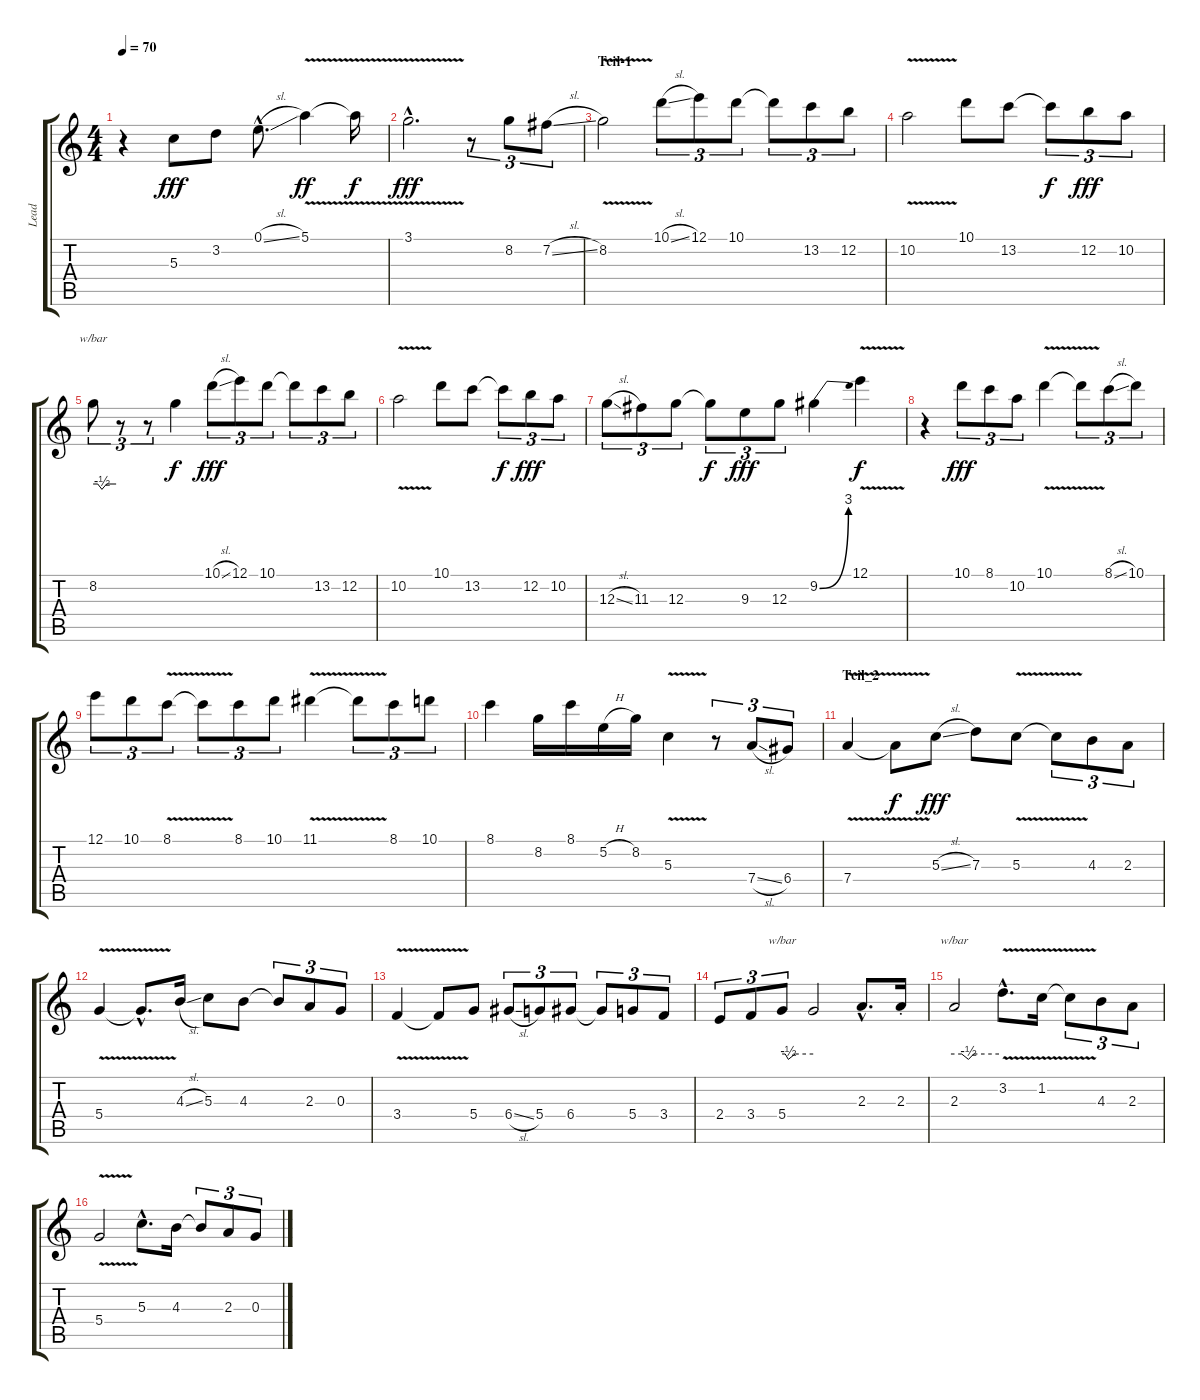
\track ("Lead" "Lead") {instrument acousticguitarnylon}
\staff {score tabs}
\tuning (E4 B3 G3 D3 A2 E2) {hide}
\ts (4 4)
\tempo 70
\clef g2
\ks c
r.4{dy fff instrument acousticguitarnylon} 5.3.8 3.2.8 0.1{sl hac}.8{d} 5.1{v}.4{dy ff} 5.1{t}.16{dy f} |
3.1{v hac}.2{d dy fff} r.8{tu (3 2)} 8.2.8{tu (3 2)} 7.2{sl}.8{tu (3 2)} |
\section ("" "Teil-1")
8.2{v}.2 10.1{sl}.8{tu (3 2)} 12.1.8{tu (3 2)} 10.1.8{tu (3 2)} 10.1{t}.8{tu (3 2)} 13.2.8{tu (3 2)} 12.2.8{tu (3 2)} |
10.2{v}.2 10.1.8 13.2.8 13.2{t}.8{tu (3 2) dy f} 12.2.8{tu (3 2) dy fff} 10.2.8{tu (3 2)} |
8.2.8{tu (3 2) tbe (custom default 0 0 12 0 23 -2 35 0 44 0 60 0)} r.8{tu (3 2)} r.8{tu (3 2)} 8.2{t}.4{dy f} 10.1{sl}.8{tu (3 2) dy fff} 12.1.8{tu (3 2)} 10.1.8{tu (3 2)} 10.1{t}.8{tu (3 2)} 13.2.8{tu (3 2)} 12.2.8{tu (3 2)} |
10.2{v}.2 10.1.8 13.2.8 13.2{t}.8{tu (3 2) dy f} 12.2.8{tu (3 2) dy fff} 10.2.8{tu (3 2)} |
12.3{sl}.8{tu (3 2)} 11.3.8{tu (3 2)} 12.3.8{tu (3 2)} 12.3{t}.8{tu (3 2) dy f} 9.3.8{tu (3 2) dy fff} 12.3.8{tu (3 2)} 9.2{be (bend 0 0 60 12)}.4 12.1{v}.4{dy f} |
r.4 10.1.8{tu (3 2) dy fff} 8.1.8{tu (3 2)} 10.2.8{tu (3 2)} 10.1{v}.4 10.1{t}.8{tu (3 2)} 8.1{sl}.8{tu (3 2)} 10.1.8{tu (3 2)} |
12.1.8{tu (3 2)} 10.1.8{tu (3 2)} 8.1{v}.8{tu (3 2)} 8.1{t}.8{tu (3 2)} 8.1.8{tu (3 2)} 10.1.8{tu (3 2)} 11.1{v}.4 11.1{t}.8{tu (3 2)} 8.1.8{tu (3 2)} 10.1.8{tu (3 2)} |
8.1.4 8.2.16 8.1.16 5.2{h}.16 8.2.16 5.3{v}.4 r.8{tu (3 2)} 7.4{sl}.8{tu (3 2)} 6.4.8{tu (3 2)} |
\section ("" "Teil_2")
7.4{v}.4 7.4{t}.8{dy f} 5.3{sl}.8{dy fff} 7.3.8 5.3{v}.8 5.3{t}.8{tu (3 2)} 4.3.8{tu (3 2)} 2.3.8{tu (3 2)} |
5.4{v}.4 5.4{hac t}.8{d} 4.3{sl}.16 5.3.8 4.3.8 4.3{t}.8{tu (3 2)} 2.3.8{tu (3 2)} 0.3.8{tu (3 2)} |
3.4{v}.4 3.4{t}.8 5.4.8 6.4{sl}.8{tu (3 2)} 5.4.8{tu (3 2)} 6.4.8{tu (3 2)} 6.4{t}.8{tu (3 2)} 5.4.8{tu (3 2)} 3.4.8{tu (3 2)} |
2.4.8{tu (3 2)} 3.4.8{tu (3 2)} 5.4.8{tu (3 2) tbe (custom default 0 0 6 0 12 -2 25 0 60 0)} 5.4{t}.2 2.3{hac}.8{d} 2.3{st}.16 |
2.3.2{tbe (custom default 0 0 10 0 19 -2 26 0 60 0)} 3.2{v hac}.8{d} 1.2{v}.16 1.2{t}.8{tu (3 2)} 4.3.8{tu (3 2)} 2.3.8{tu (3 2)} |
5.4{v}.2 5.3{hac}.8{d} 4.3.16 4.3{t}.8{tu (3 2)} 2.3.8{tu (3 2)} 0.3.8{tu (3 2)}
